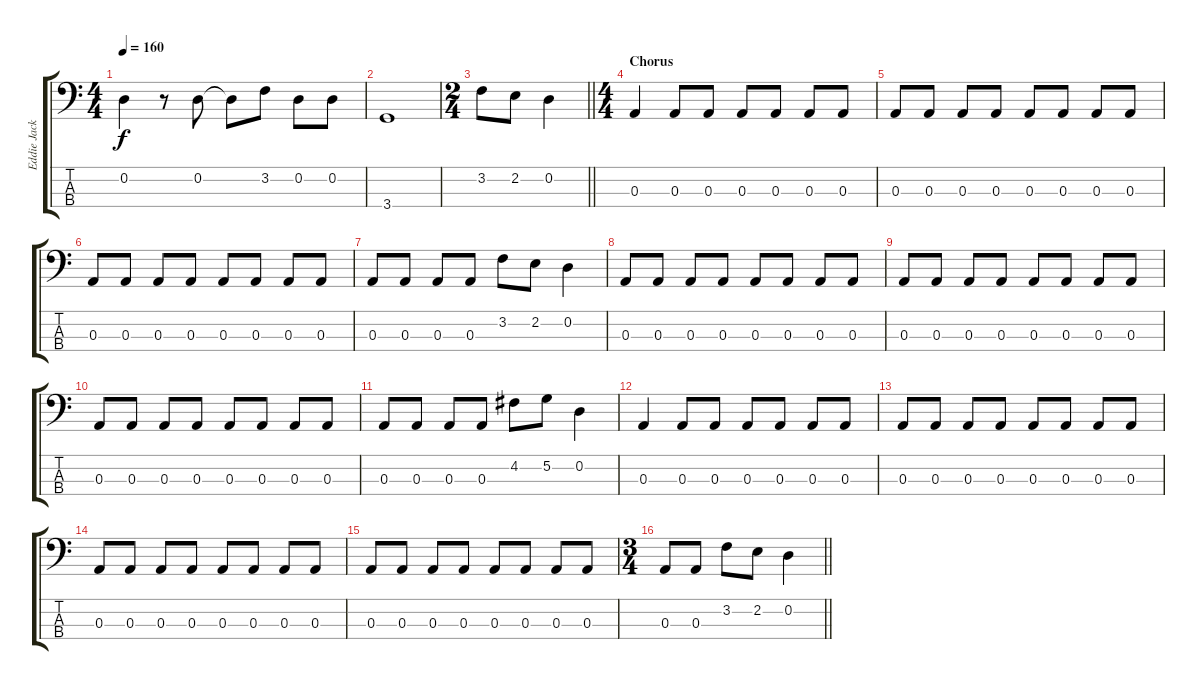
\track ("Eddie Jackson" "Eddie Jack") {instrument electricbassfinger}
\staff {score tabs}
\tuning (G2 D2 A1 E1) {hide}
\ts (4 4)
\tempo 160
\clef f4
\ks c
0.2.4{dy f} r.8 0.2.8 0.2{t}.8 3.2.8 0.2.8 0.2.8 |
3.4.1 |
\ts (2 4)
\barLineRight lightlight
3.2.8 2.2.8 0.2.4 |
\ts (4 4)
\section ("" "Chorus")
0.3.4 0.3.8 0.3.8 0.3.8 0.3.8 0.3.8 0.3.8 |
0.3.8 0.3.8 0.3.8 0.3.8 0.3.8 0.3.8 0.3.8 0.3.8 |
0.3.8 0.3.8 0.3.8 0.3.8 0.3.8 0.3.8 0.3.8 0.3.8 |
0.3.8 0.3.8 0.3.8 0.3.8 3.2.8 2.2.8 0.2.4 |
0.3.8 0.3.8 0.3.8 0.3.8 0.3.8 0.3.8 0.3.8 0.3.8 |
0.3.8 0.3.8 0.3.8 0.3.8 0.3.8 0.3.8 0.3.8 0.3.8 |
0.3.8 0.3.8 0.3.8 0.3.8 0.3.8 0.3.8 0.3.8 0.3.8 |
0.3.8 0.3.8 0.3.8 0.3.8 4.2.8 5.2.8 0.2.4 |
0.3.4 0.3.8 0.3.8 0.3.8 0.3.8 0.3.8 0.3.8 |
0.3.8 0.3.8 0.3.8 0.3.8 0.3.8 0.3.8 0.3.8 0.3.8 |
0.3.8 0.3.8 0.3.8 0.3.8 0.3.8 0.3.8 0.3.8 0.3.8 |
0.3.8 0.3.8 0.3.8 0.3.8 0.3.8 0.3.8 0.3.8 0.3.8 |
\ts (3 4)
\barLineRight lightlight
0.3.8 0.3.8 3.2.8 2.2.8 0.2.4
